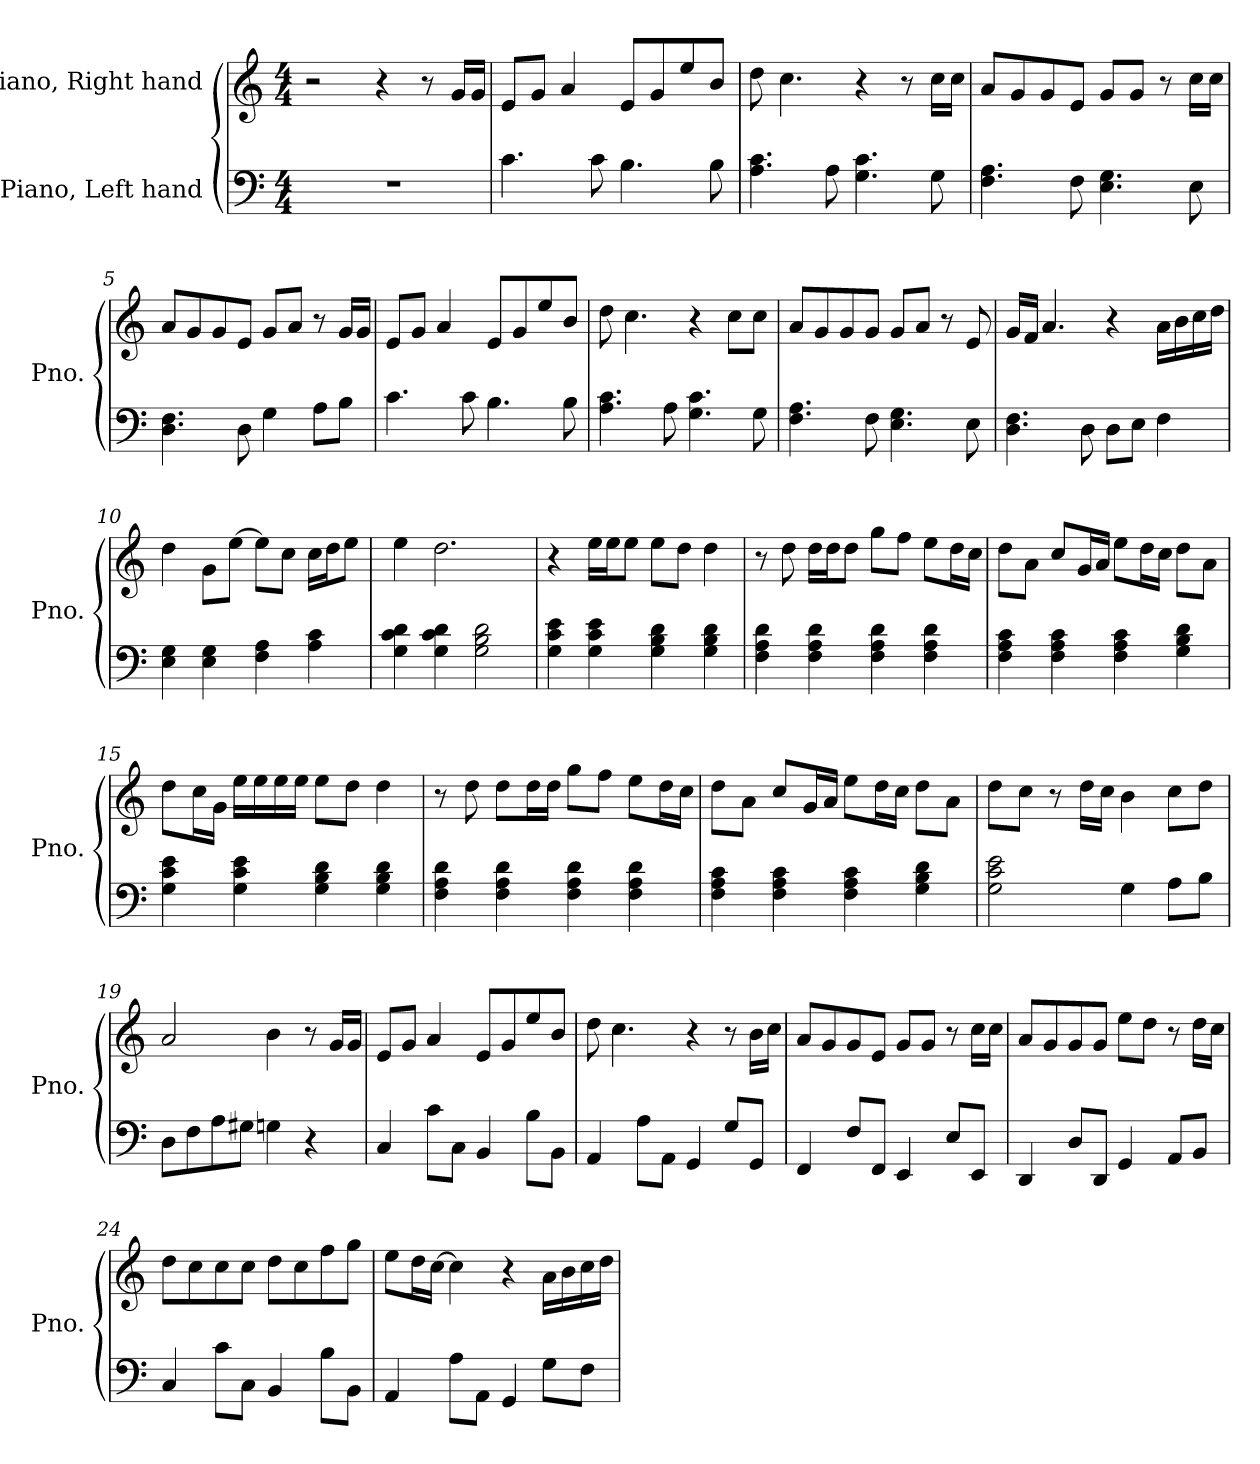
**kern	**kern
*part2	*part1
*staff2	*staff1
*I"Piano, Left hand	*I"Piano, Right hand
*I'Pno.	*I'Pno.
*clefF4	*clefG2
*k[]	*k[]
*M4/4	*M4/4
*MM62	*MM62
=1	=1
1r	2r
.	4r
.	8r
.	16g/LL
.	16g/JJ
=2	=2
4.c\	8e/L
.	8g/J
.	4a/
8c\	.
4.B\	8e/L
.	8g/
.	8ee/
8B\	8b/J
=3	=3
4.A\ 4.c\	8dd\
.	4.cc\
8A\	.
4.G\ 4.c\	4r
.	8r
8G\	16cc\LL
.	16cc\JJ
=4	=4
4.F\ 4.A\	8a/L
.	8g/
.	8g/
8F\	8e/J
4.E\ 4.G\	8g/L
.	8g/J
.	8r
8E\	16cc\LL
.	16cc\JJ
!!LO:LB:g=z
=5	=5
4.D\ 4.F\	8a/L
.	8g/
.	8g/
8D\	8e/J
4G\	8g/L
.	8a/J
8A\L	8r
8B\J	16g/LL
.	16g/JJ
=6	=6
4.c\	8e/L
.	8g/J
.	4a/
8c\	.
4.B\	8e/L
.	8g/
.	8ee/
8B\	8b/J
=7	=7
4.A\ 4.c\	8dd\
.	4.cc\
8A\	.
4.G\ 4.c\	4r
.	8cc\L
8G\	8cc\J
=8	=8
4.F\ 4.A\	8a/L
.	8g/
.	8g/
8F\	8g/J
4.E\ 4.G\	8g/L
.	8a/J
.	8r
8E\	8e/
=9	=9
4.D\ 4.F\	16g/LL
.	16f/JJ
.	4.a/
8D\	.
8D\L	4r
8E\J	.
4F\	16a\LL
.	16b\
.	16cc\
.	16dd\JJ
!!LO:LB:g=z
=10	=10
4E\ 4G\	4dd\
4E\ 4G\	8g\L
.	[8ee\J
4F\ 4A\	8ee\L]
.	8cc\J
4A\ 4c\	16cc\LL
.	16dd\J
.	8ee\J
=11	=11
4G\ 4c\ 4d\	4ee\
4G\ 4c\ 4d\	2.dd\
2G\ 2B\ 2d\	.
=12	=12
4G\ 4c\ 4e\	4r
4G\ 4c\ 4e\	16ee\LL
.	16ee\J
.	8ee\J
4G\ 4B\ 4d\	8ee\L
.	8dd\J
4G\ 4B\ 4d\	4dd\
=13	=13
4F\ 4A\ 4d\	8r
.	8dd\
4F\ 4A\ 4d\	16dd\LL
.	16dd\J
.	8dd\J
4F\ 4A\ 4d\	8gg\L
.	8ff\J
4F\ 4A\ 4d\	8ee\L
.	16dd\L
.	16cc\JJ
=14	=14
4F\ 4A\ 4c\	8dd\L
.	8a\J
4F\ 4A\ 4c\	8cc/L
.	16g/L
.	16a/JJ
4F\ 4A\ 4c\	8ee\L
.	16dd\L
.	16cc\JJ
4G\ 4B\ 4d\	8dd\L
.	8a\J
!!LO:LB:g=z
=15	=15
4G\ 4c\ 4e\	8dd\L
.	16cc\L
.	16g\JJ
4G\ 4c\ 4e\	16ee\LL
.	16ee\
.	16ee\
.	16ee\JJ
4G\ 4B\ 4d\	8ee\L
.	8dd\J
4G\ 4B\ 4d\	4dd\
=16	=16
4F\ 4A\ 4d\	8r
.	8dd\
4F\ 4A\ 4d\	8dd\L
.	16dd\L
.	16dd\JJ
4F\ 4A\ 4d\	8gg\L
.	8ff\J
4F\ 4A\ 4d\	8ee\L
.	16dd\L
.	16cc\JJ
=17	=17
4F\ 4A\ 4c\	8dd\L
.	8a\J
4F\ 4A\ 4c\	8cc/L
.	16g/L
.	16a/JJ
4F\ 4A\ 4c\	8ee\L
.	16dd\L
.	16cc\JJ
4G\ 4B\ 4d\	8dd\L
.	8a\J
=18	=18
2G\ 2c\ 2e\	8dd\L
.	8cc\J
.	8r
.	16dd\LL
.	16cc\JJ
4G\	4b\
8A\L	8cc\L
8B\J	8dd\J
!!LO:LB:g=z
=19	=19
8D\L	2a/
8F\	.
8A\	.
8G#X\J	.
4Gn\	4b\
4r	8r
.	16g/LL
.	16g/JJ
=20	=20
4C/	8e/L
.	8g/J
8c\L	4a/
8C\J	.
4BB/	8e/L
.	8g/
8B\L	8ee/
8BB\J	8b/J
=21	=21
4AA/	8dd\
.	4.cc\
8A\L	.
8AA\J	.
4GG/	4r
8G/L	8r
8GG/J	16b\LL
.	16cc\JJ
=22	=22
4FF/	8a/L
.	8g/
8F/L	8g/
8FF/J	8e/J
4EE/	8g/L
.	8g/J
8E/L	8r
8EE/J	16cc\LL
.	16cc\JJ
=23	=23
4DD/	8a/L
.	8g/
8D/L	8g/
8DD/J	8g/J
4GG/	8ee\L
.	8dd\J
8AA/L	8r
8BB/J	16dd\LL
.	16cc\JJ
!!LO:LB:g=z
=24	=24
4C/	8dd\L
.	8cc\
8c\L	8cc\
8C\J	8cc\J
4BB/	8dd\L
.	8cc\
8B\L	8ff\
8BB\J	8gg\J
=25	=25
4AA/	8ee\L
.	16dd\L
.	[16cc\JJ
8A\L	4cc\]
8AA\J	.
4GG/	4r
8G\L	16a\LL
.	16b\
8F\J	16cc\
.	16dd\JJ
=	=
*-	*-
